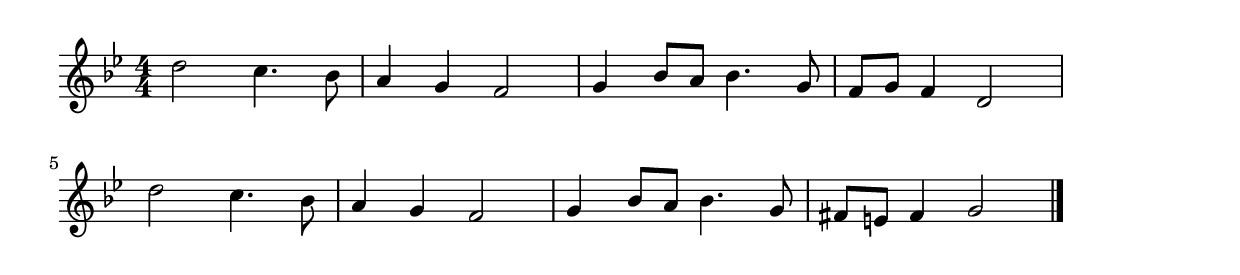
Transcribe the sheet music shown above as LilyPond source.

\version "2.18.2"

% 恋は水色(ポール・モーリア)
% \index{こいはみずいろ@恋は水色(ポール・モーリア)}

\score {

\layout {
line-width = #170
indent = 0\mm
}

\relative c'' {
\key bes \major
\time 4/4
\set Score.tempoHideNote = ##t
\tempo 4=120
\numericTimeSignature

d2 c4. bes8 |
a4 g f2 |
g4 bes8 a bes4. g8 |
f g f4 d2 |
\break
d'2 c4. bes8 |
a4 g f2 |
g4 bes8 a bes4. g8 |
fis e fis4 g2


\bar "|."
}

\midi {}

}